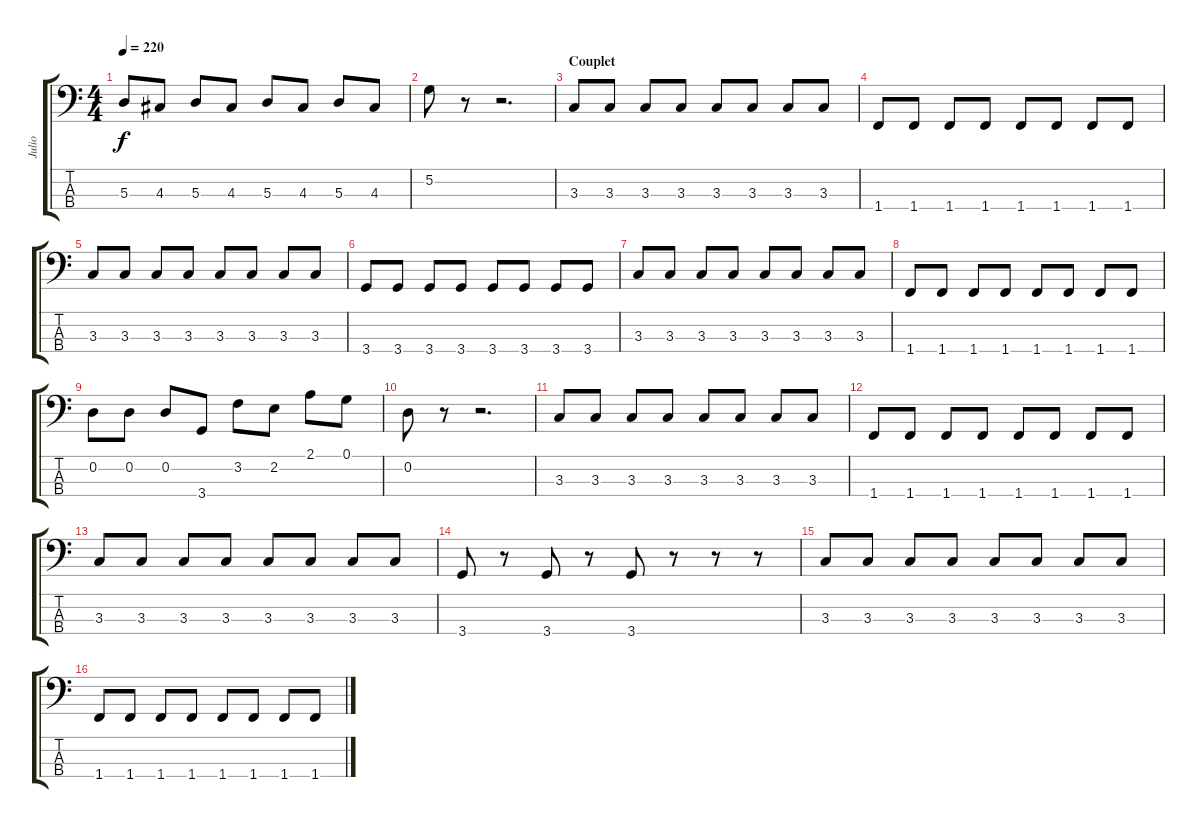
\track ("Julio" "Julio") {instrument electricbassfinger}
\staff {score tabs}
\tuning (G2 D2 A1 E1) {hide}
\ts (4 4)
\tempo 220
\clef f4
\ks c
5.3.8{dy f} 4.3.8 5.3.8 4.3.8 5.3.8 4.3.8 5.3.8 4.3.8 |
5.2.8 r.8 r.2{d} |
\section ("" "Couplet")
3.3.8 3.3.8 3.3.8 3.3.8 3.3.8 3.3.8 3.3.8 3.3.8 |
1.4.8 1.4.8 1.4.8 1.4.8 1.4.8 1.4.8 1.4.8 1.4.8 |
3.3.8 3.3.8 3.3.8 3.3.8 3.3.8 3.3.8 3.3.8 3.3.8 |
3.4.8 3.4.8 3.4.8 3.4.8 3.4.8 3.4.8 3.4.8 3.4.8 |
3.3.8 3.3.8 3.3.8 3.3.8 3.3.8 3.3.8 3.3.8 3.3.8 |
1.4.8 1.4.8 1.4.8 1.4.8 1.4.8 1.4.8 1.4.8 1.4.8 |
0.2.8 0.2.8 0.2.8 3.4.8 3.2.8 2.2.8 2.1.8 0.1.8 |
0.2.8 r.8 r.2{d} |
3.3.8 3.3.8 3.3.8 3.3.8 3.3.8 3.3.8 3.3.8 3.3.8 |
1.4.8 1.4.8 1.4.8 1.4.8 1.4.8 1.4.8 1.4.8 1.4.8 |
3.3.8 3.3.8 3.3.8 3.3.8 3.3.8 3.3.8 3.3.8 3.3.8 |
3.4.8 r.8 3.4.8 r.8 3.4.8 r.8 r.8 r.8 |
3.3.8 3.3.8 3.3.8 3.3.8 3.3.8 3.3.8 3.3.8 3.3.8 |
1.4.8 1.4.8 1.4.8 1.4.8 1.4.8 1.4.8 1.4.8 1.4.8
